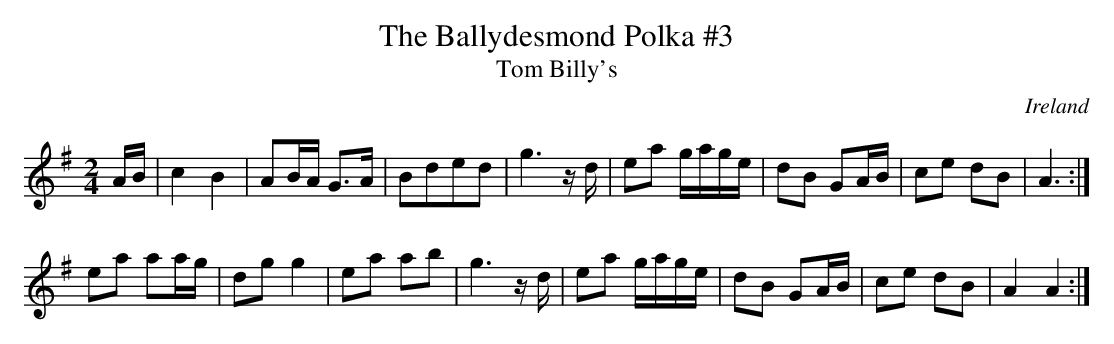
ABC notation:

X:1
T:Ballydesmond Polka #3, The
T:Tom Billy's
M:2/4
O:Ireland
K:G major
AB |\
c4 B4    | A2BA G3A  | B2d2e2d2  | g6 z d |\
e2a2 gage| d2B2 G2AB | c2e2 d2B2 | A6:|
e2a2 a2ag| d2g2 g4   | e2a2 a2b2 | g6 z d |\
e2a2 gage| d2B2 G2AB | c2e2 d2B2 | A4 A4:|
